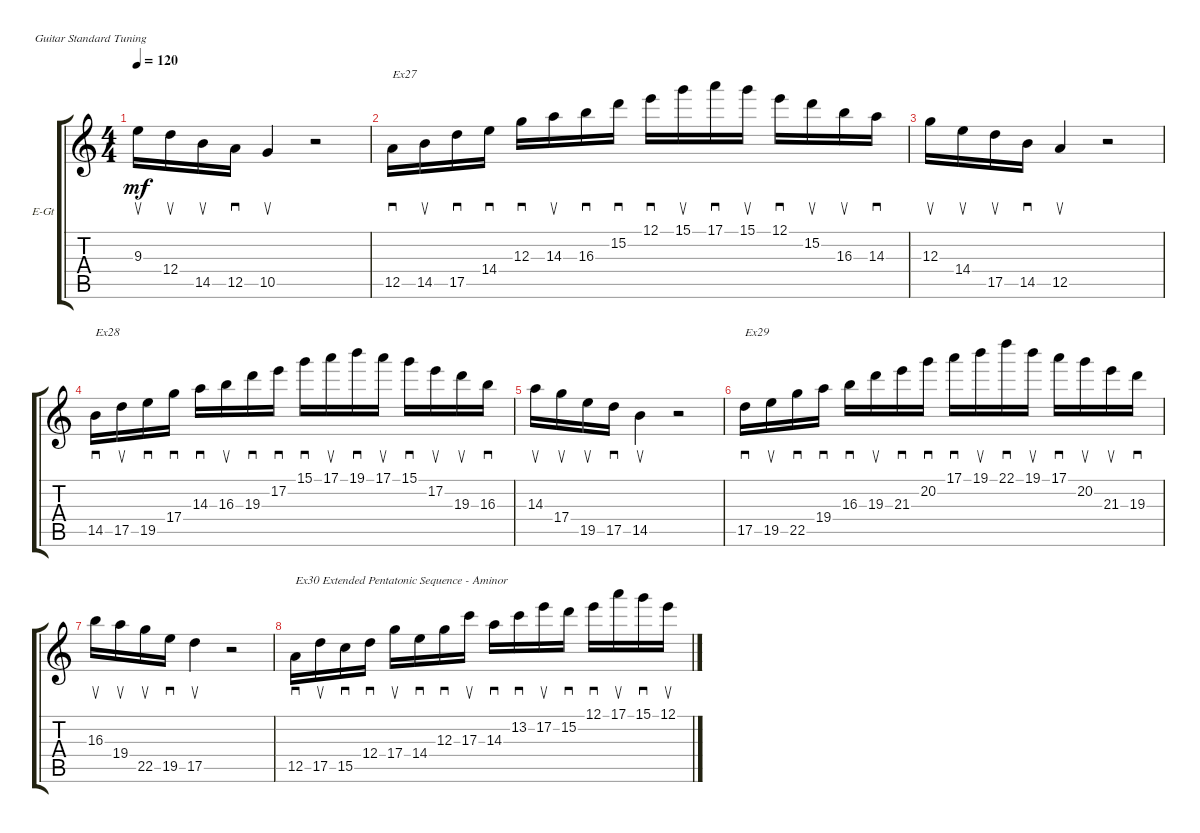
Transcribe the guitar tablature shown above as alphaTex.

\defaultSystemsLayout 4
\bracketExtendMode groupsimilarinstruments
\firstSystemTrackNameOrientation horizontal
\otherSystemsTrackNameOrientation horizontal
\track ("Electric Guitar" "E-Gt") {instrument overdrivenguitar}
\staff {score tabs}
\tuning (E4 B3 G3 D3 A2 E2)
\ts (4 4)
\tempo 120
\clef g2
\ks c
9.3.16{su dy mf} 12.4.16{su} 14.5.16{su} 12.5.16{sd} 10.5.4{su} r.2 |
12.5.16{sd txt "Ex27"} 14.5.16{su} 17.5.16{sd} 14.4.16{sd} 12.3.16{sd} 14.3.16{su} 16.3.16{sd} 15.2.16{sd} 12.1.16{sd} 15.1.16{su} 17.1.16{sd} 15.1.16{su} 12.1.16{sd} 15.2.16{su} 16.3.16{su} 14.3.16{sd} |
12.3.16{su} 14.4.16{su} 17.5.16{su} 14.5.16{sd} 12.5.4{su} r.2 |
14.5.16{sd txt "Ex28"} 17.5.16{su} 19.5.16{sd} 17.4.16{sd} 14.3.16{sd} 16.3.16{su} 19.3.16{sd} 17.2.16{sd} 15.1.16{sd} 17.1.16{su} 19.1.16{sd} 17.1.16{su} 15.1.16{sd} 17.2.16{su} 19.3.16{su} 16.3.16{sd} |
14.3.16{su} 17.4.16{su} 19.5.16{su} 17.5.16{sd} 14.5.4{su} r.2 |
17.5.16{sd txt "Ex29"} 19.5.16{su} 22.5.16{sd} 19.4.16{sd} 16.3.16{sd} 19.3.16{su} 21.3.16{sd} 20.2.16{sd} 17.1.16{sd} 19.1.16{su} 22.1.16{sd} 19.1.16{su} 17.1.16{sd} 20.2.16{su} 21.3.16{su} 19.3.16{sd} |
16.3.16{su} 19.4.16{su} 22.5.16{su} 19.5.16{sd} 17.5.4{su} r.2 |
12.5.16{sd txt "Ex30 Extended Pentatonic Sequence - Aminor"} 17.5.16{su} 15.5.16{sd} 12.4.16{sd} 17.4.16{su} 14.4.16{sd} 12.3.16{sd} 17.3.16{su} 14.3.16{sd} 13.2.16{sd} 17.2.16{su} 15.2.16{sd} 12.1.16{sd} 17.1.16{su} 15.1.16{sd} 12.1.16{su}
